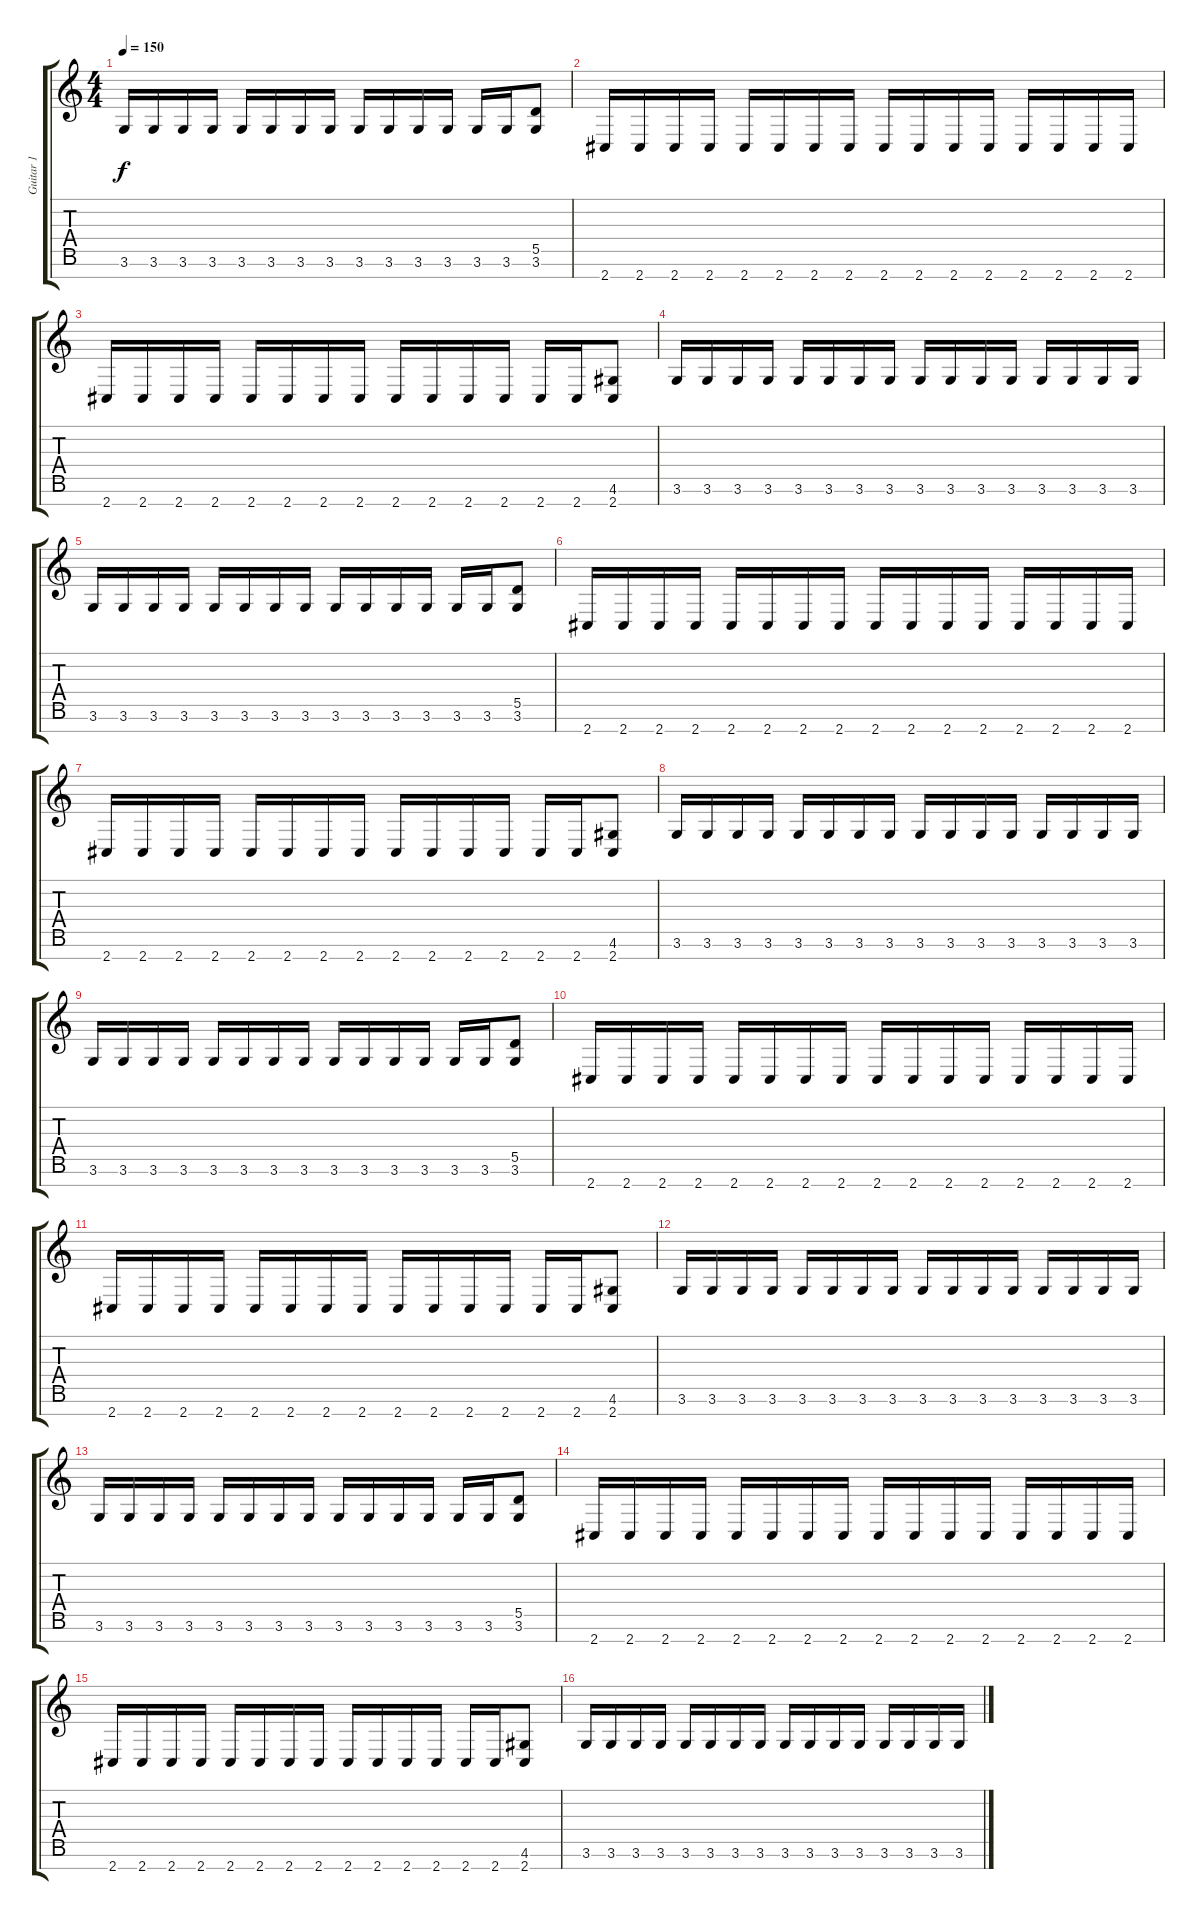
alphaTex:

\track ("Guitar 1" "Guitar 1") {instrument distortionguitar}
\staff {score tabs}
\tuning (E4 B3 G3 D3 A2 E2 B1) {hide}
\ts (4 4)
\tempo 150
\clef g2
\ks c
3.6.16{dy f} 3.6.16 3.6.16 3.6.16 3.6.16 3.6.16 3.6.16 3.6.16 3.6.16 3.6.16 3.6.16 3.6.16 3.6.16 3.6.16 (5.5 3.6).8 |
2.7.16 2.7.16 2.7.16 2.7.16 2.7.16 2.7.16 2.7.16 2.7.16 2.7.16 2.7.16 2.7.16 2.7.16 2.7.16 2.7.16 2.7.16 2.7.16 |
2.7.16 2.7.16 2.7.16 2.7.16 2.7.16 2.7.16 2.7.16 2.7.16 2.7.16 2.7.16 2.7.16 2.7.16 2.7.16 2.7.16 (4.6 2.7).8 |
3.6.16 3.6.16 3.6.16 3.6.16 3.6.16 3.6.16 3.6.16 3.6.16 3.6.16 3.6.16 3.6.16 3.6.16 3.6.16 3.6.16 3.6.16 3.6.16 |
3.6.16 3.6.16 3.6.16 3.6.16 3.6.16 3.6.16 3.6.16 3.6.16 3.6.16 3.6.16 3.6.16 3.6.16 3.6.16 3.6.16 (5.5 3.6).8 |
2.7.16 2.7.16 2.7.16 2.7.16 2.7.16 2.7.16 2.7.16 2.7.16 2.7.16 2.7.16 2.7.16 2.7.16 2.7.16 2.7.16 2.7.16 2.7.16 |
2.7.16 2.7.16 2.7.16 2.7.16 2.7.16 2.7.16 2.7.16 2.7.16 2.7.16 2.7.16 2.7.16 2.7.16 2.7.16 2.7.16 (4.6 2.7).8 |
3.6.16 3.6.16 3.6.16 3.6.16 3.6.16 3.6.16 3.6.16 3.6.16 3.6.16 3.6.16 3.6.16 3.6.16 3.6.16 3.6.16 3.6.16 3.6.16 |
3.6.16 3.6.16 3.6.16 3.6.16 3.6.16 3.6.16 3.6.16 3.6.16 3.6.16 3.6.16 3.6.16 3.6.16 3.6.16 3.6.16 (5.5 3.6).8 |
2.7.16 2.7.16 2.7.16 2.7.16 2.7.16 2.7.16 2.7.16 2.7.16 2.7.16 2.7.16 2.7.16 2.7.16 2.7.16 2.7.16 2.7.16 2.7.16 |
2.7.16 2.7.16 2.7.16 2.7.16 2.7.16 2.7.16 2.7.16 2.7.16 2.7.16 2.7.16 2.7.16 2.7.16 2.7.16 2.7.16 (4.6 2.7).8 |
\section ("" "")
3.6.16 3.6.16 3.6.16 3.6.16 3.6.16 3.6.16 3.6.16 3.6.16 3.6.16 3.6.16 3.6.16 3.6.16 3.6.16 3.6.16 3.6.16 3.6.16 |
3.6.16 3.6.16 3.6.16 3.6.16 3.6.16 3.6.16 3.6.16 3.6.16 3.6.16 3.6.16 3.6.16 3.6.16 3.6.16 3.6.16 (5.5 3.6).8 |
2.7.16 2.7.16 2.7.16 2.7.16 2.7.16 2.7.16 2.7.16 2.7.16 2.7.16 2.7.16 2.7.16 2.7.16 2.7.16 2.7.16 2.7.16 2.7.16 |
2.7.16 2.7.16 2.7.16 2.7.16 2.7.16 2.7.16 2.7.16 2.7.16 2.7.16 2.7.16 2.7.16 2.7.16 2.7.16 2.7.16 (4.6 2.7).8 |
3.6.16 3.6.16 3.6.16 3.6.16 3.6.16 3.6.16 3.6.16 3.6.16 3.6.16 3.6.16 3.6.16 3.6.16 3.6.16 3.6.16 3.6.16 3.6.16
